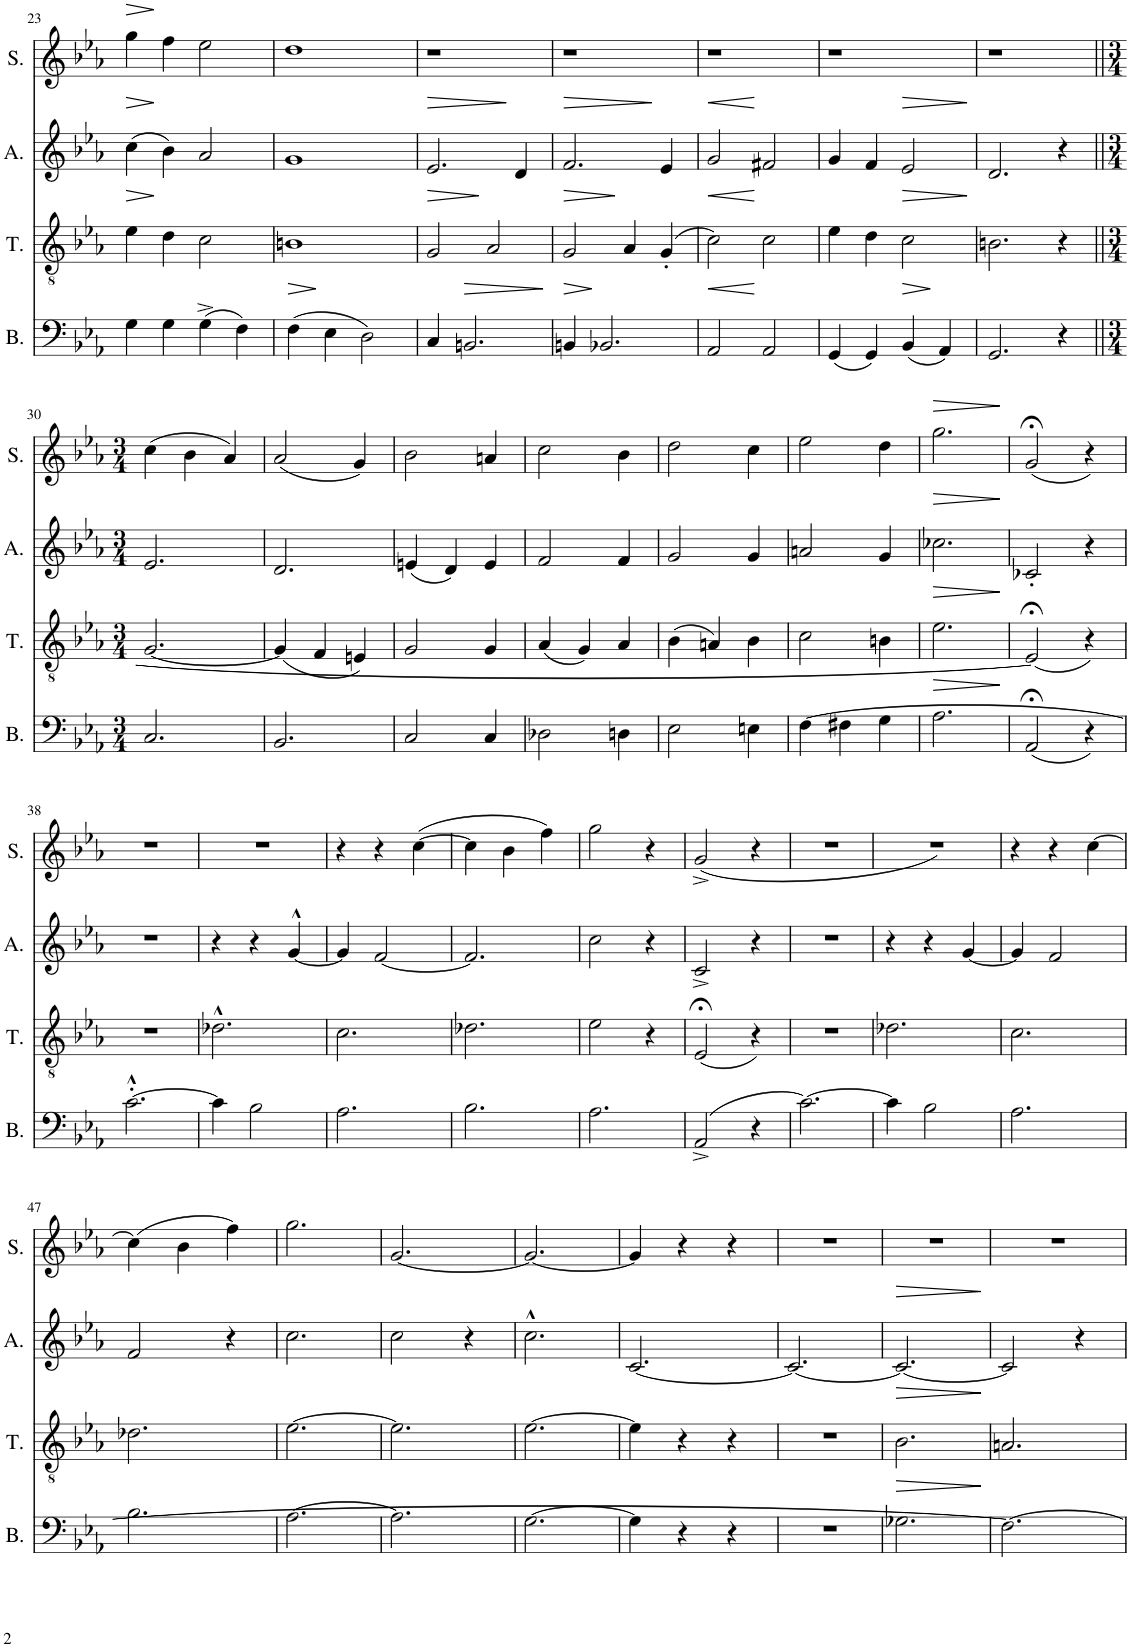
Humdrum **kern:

**kern	**dynam	**kern	**dynam	**kern	**dynam	**kern	**dynam
*part4	*part4	*part3	*part3	*part2	*part2	*part1	*part1
*staff4	*staff4	*staff3	*staff3	*staff2	*staff2	*staff1	*staff1
*I"Basse	*	*I"Ténor	*	*I"Alto	*	*I"Soprano	*
*I'B.	*	*I'T.	*	*I'A.	*	*I'S.	*
!!LO:PB:g=z
*clefF4	*	*clefGv2	*	*clefG2	*	*clefG2	*
*k[b-e-a-]	*	*k[b-e-a-]	*	*k[b-e-a-]	*	*k[b-e-a-]	*
*M4/4	*	*M4/4	*	*M4/4	*	*M4/4	*
*met(c)	*	*met(c)	*	*met(c)	*	*met(c)	*
=23	=23	=23	=23	=23	=23	=23	=23
!	!	!	!LO:HP:b	!	!LO:HP:b	!	!LO:HP:b
4G\	.	4e-\	>	(4cc\	>	4gg\	>
4G\	.	4d\	]	4b-\)	]	4ff\	]
(4G^\	.	2c\	.	2a-/	.	2ee-\	.
4F\)	.	.	.	.	.	.	.
=24	=24	=24	=24	=24	=24	=24	=24
!	!LO:HP:b	!	!	!	!	!	!
(4F\	>	1Bn	.	1g	.	1dd	.
4E-\	]	.	.	.	.	.	.
2D\)	.	.	.	.	.	.	.
=25	=25	=25	=25	=25	=25	=25	=25
!	!	!	!LO:HP:b	!	!LO:HP:b	!	!
4C/	.	2G/	>	2.e-/	>	1r	.
!	!LO:HP:b	!	!	!	!	!	!
2.BBn/	>	.	.	.	.	.	.
.	.	2A-/	]	.	.	.	.
.	.	.	.	4d/	]	.	.
.	]	.	.	.	.	.	.
=26	=26	=26	=26	=26	=26	=26	=26
!	!LO:HP:b	!	!LO:HP:b	!	!LO:HP:b	!	!
4BBn/	>	2G/	>	2.f/	>	1r	.
2.BB-X/	]	.	.	.	.	.	.
.	.	4A-/	]	.	.	.	.
.	.	(4G'/	.	4e-/	]	.	.
=27	=27	=27	=27	=27	=27	=27	=27
!	!LO:HP:b	!	!LO:HP:b	!	!LO:HP:b	!	!
2AA-/	<	2c\)	<	2g/	<	1r	.
2AA-/	[	2c\	[	2f#X/	[	.	.
=28	=28	=28	=28	=28	=28	=28	=28
(4GG/	.	4e-\	.	4g/	.	1r	.
4GG/)	.	4d\	.	4f/	.	.	.
!	!LO:HP:b	!	!LO:HP:b	!	!LO:HP:b	!	!
(4BB-/	>	2c\	>	2e-/	>	.	.
4AA-/)	]	.	.	.	.	.	.
.	.	.	]	.	]	.	.
=29	=29	=29	=29	=29	=29	=29	=29
2.GG/	.	2.Bn\	.	2.d/	.	1r	.
4r	.	4r	.	4r	.	.	.
!!LO:LB:g=z
=30||	=30||	=30||	=30||	=30||	=30||	=30||	=30||
*M3/4	*	*M3/4	*	*M3/4	*	*M3/4	*
2.C/	.	[2.G/	.	2.e-/	.	(4cc\	.
.	.	.	.	.	.	4b-\	.
.	.	.	.	.	.	4a-/)	.
=31	=31	=31	=31	=31	=31	=31	=31
2.BB-/	.	(4G/]	.	2.d/	.	(2a-/	.
.	.	4F/	.	.	.	.	.
.	.	4En/)	.	.	.	4g/)	.
=32	=32	=32	=32	=32	=32	=32	=32
2C/	.	2G/	.	(4en/	.	2b-\	.
.	.	.	.	4d/)	.	.	.
4C/	.	4G/	.	4e/	.	4an/	.
=33	=33	=33	=33	=33	=33	=33	=33
2D-X\	.	(4A-/	.	2f/	.	2cc\	.
.	.	4G/)	.	.	.	.	.
4Dn\	.	4A-/	.	4f/	.	4b-\	.
=34	=34	=34	=34	=34	=34	=34	=34
2E-\	.	(4B-\	.	2g/	.	2dd\	.
.	.	4An/)	.	.	.	.	.
4En\	.	4B-\	.	4g/	.	4cc\	.
=35	=35	=35	=35	=35	=35	=35	=35
[4F\	.	2c\	.	2an/	.	2ee-\	.
4F#X\	.	.	.	.	.	.	.
4G\	.	4Bn\	.	4g/	.	4dd\	.
=36	=36	=36	=36	=36	=36	=36	=36
!	!LO:HP:b	!	!LO:HP:b	!	!LO:HP:b	!	!LO:HP:b
2.A-\	>	2.e-\	>	2.cc-X\	>	2.gg\	>
.	]	.	]	.	]	.	]
=37	=37	=37	=37	=37	=37	=37	=37
(2AA-;</	.	(2E-;</]	.	2c-X'/	.	(2g;</	.
4r)	.	4r)	.	4r	.	4r)	.
!!LO:LB:g=z
=38	=38	=38	=38	=38	=38	=38	=38
[2.c'^^\	.	2.r	.	2.r	.	2.r	.
=39	=39	=39	=39	=39	=39	=39	=39
4c\]	.	2.d-X^^\	.	4r	.	2.r	.
2B-\	.	.	.	4r	.	.	.
.	.	.	.	[4g^^/	.	.	.
=40	=40	=40	=40	=40	=40	=40	=40
2.A-\	.	2.c\	.	4g/]	.	4r	.
.	.	.	.	[2f/	.	4r	.
.	.	.	.	.	.	([4cc\	.
=41	=41	=41	=41	=41	=41	=41	=41
2.B-\	.	2.d-X\	.	2.f/]	.	4cc\]	.
.	.	.	.	.	.	4b-\	.
.	.	.	.	.	.	4ff\)	.
=42	=42	=42	=42	=42	=42	=42	=42
2.A-\	.	2e-\	.	2cc\	.	2gg\	.
.	.	4r	.	4r	.	4r	.
=43	=43	=43	=43	=43	=43	=43	=43
(2AA-^/	.	(2E-;</	.	2c^/	.	(2g^/	.
4r	.	4r)	.	4r	.	4r	.
=44	=44	=44	=44	=44	=44	=44	=44
[2.c\)	.	2.r	.	2.r	.	2.r	.
=45	=45	=45	=45	=45	=45	=45	=45
4c\]	.	2.d-X\	.	4r	.	2.r)	.
2B-\	.	.	.	4r	.	.	.
.	.	.	.	[4g/	.	.	.
=46	=46	=46	=46	=46	=46	=46	=46
2.A-\	.	2.c\	.	4g/]	.	4r	.
.	.	.	.	2f/	.	4r	.
.	.	.	.	.	.	[4cc\	.
!!LO:LB:g=z
=47	=47	=47	=47	=47	=47	=47	=47
2.B-\	.	2.d-X\	.	2f/	.	(4cc\]	.
.	.	.	.	.	.	4b-\	.
.	.	.	.	4r	.	4ff\)	.
=48	=48	=48	=48	=48	=48	=48	=48
[2.A-\	.	[2.e-\	.	2.cc\	.	2.gg\	.
=49	=49	=49	=49	=49	=49	=49	=49
2.A-\]	.	2.e-\]	.	2cc\	.	[2.g/	.
.	.	.	.	4r	.	.	.
=50	=50	=50	=50	=50	=50	=50	=50
[2.G\	.	[2.e-\	.	2.cc^^\	.	2.g/_	.
=51	=51	=51	=51	=51	=51	=51	=51
4G\]	.	4e-\]	.	[2.c/	.	4g/]	.
4r	.	4r	.	.	.	4r	.
4r	.	4r	.	.	.	4r	.
=52	=52	=52	=52	=52	=52	=52	=52
2.r	.	2.r	.	2.c/_	.	2.r	.
=53	=53	=53	=53	=53	=53	=53	=53
!	!LO:HP:b	!	!LO:HP:b	!	!LO:HP:b	!	!
2.G-X\	>	2.B-\	>	2.c/_	>	2.r	.
.	]	.	]	.	]	.	.
=54	=54	=54	=54	=54	=54	=54	=54
2.F\_	.	2.An/	.	2c/]	.	2.r	.
.	.	.	.	4r	.	.	.
=	=	=	=	=	=	=	=
*-	*-	*-	*-	*-	*-	*-	*-
